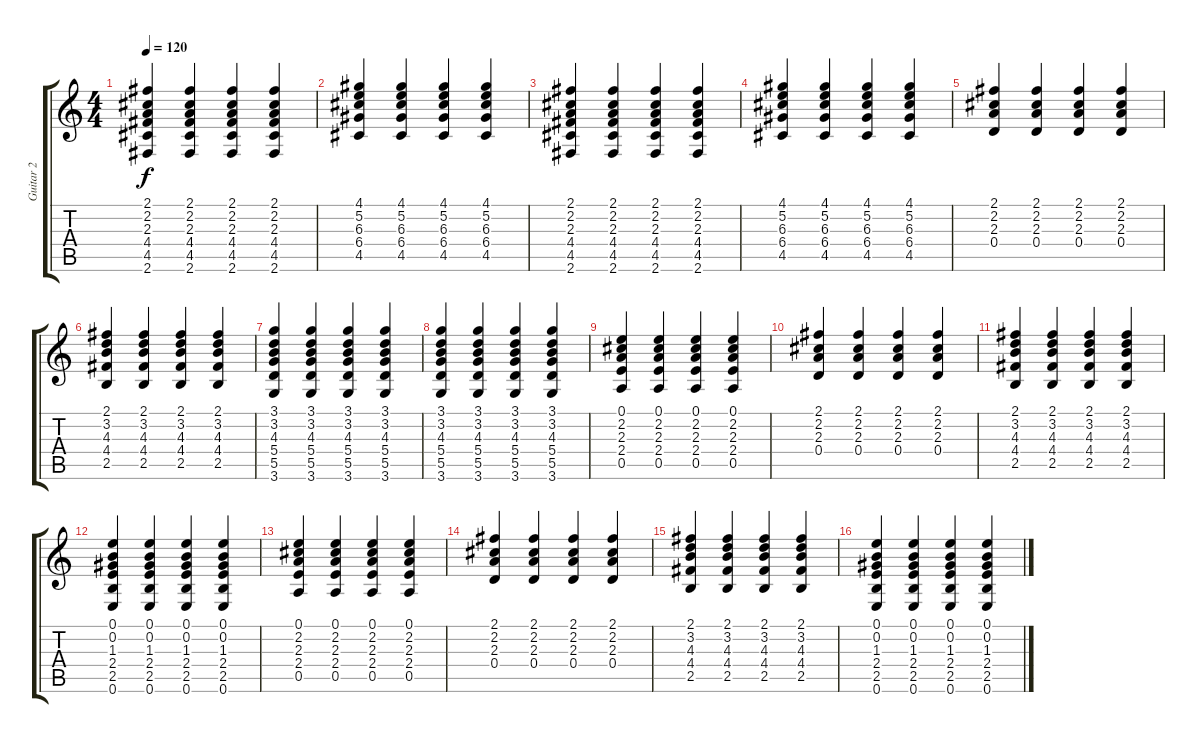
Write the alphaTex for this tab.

\track ("Guitar 2" "Guitar 2") {instrument distortionguitar}
\staff {score tabs}
\tuning (E4 B3 G3 D3 A2 E2) {hide}
\ts (4 4)
\tempo 120
\clef g2
\ks c
(2.1 2.2 2.3 4.4 4.5 2.6).4{dy f} (2.1 2.2 2.3 4.4 4.5 2.6).4 (2.1 2.2 2.3 4.4 4.5 2.6).4 (2.1 2.2 2.3 4.4 4.5 2.6).4 |
(4.1 5.2 6.3 6.4 4.5).4 (4.1 5.2 6.3 6.4 4.5).4 (4.1 5.2 6.3 6.4 4.5).4 (4.1 5.2 6.3 6.4 4.5).4 |
(2.1 2.2 2.3 4.4 4.5 2.6).4 (2.1 2.2 2.3 4.4 4.5 2.6).4 (2.1 2.2 2.3 4.4 4.5 2.6).4 (2.1 2.2 2.3 4.4 4.5 2.6).4 |
(4.1 5.2 6.3 6.4 4.5).4 (4.1 5.2 6.3 6.4 4.5).4 (4.1 5.2 6.3 6.4 4.5).4 (4.1 5.2 6.3 6.4 4.5).4 |
(2.1 2.2 2.3 0.4).4 (2.1 2.2 2.3 0.4).4 (2.1 2.2 2.3 0.4).4 (2.1 2.2 2.3 0.4).4 |
(2.1 3.2 4.3 4.4 2.5).4 (2.1 3.2 4.3 4.4 2.5).4 (2.1 3.2 4.3 4.4 2.5).4 (2.1 3.2 4.3 4.4 2.5).4 |
(3.1 3.2 4.3 5.4 5.5 3.6).4 (3.1 3.2 4.3 5.4 5.5 3.6).4 (3.1 3.2 4.3 5.4 5.5 3.6).4 (3.1 3.2 4.3 5.4 5.5 3.6).4 |
(3.1 3.2 4.3 5.4 5.5 3.6).4 (3.1 3.2 4.3 5.4 5.5 3.6).4 (3.1 3.2 4.3 5.4 5.5 3.6).4 (3.1 3.2 4.3 5.4 5.5 3.6).4 |
(0.1 2.2 2.3 2.4 0.5).4 (0.1 2.2 2.3 2.4 0.5).4 (0.1 2.2 2.3 2.4 0.5).4 (0.1 2.2 2.3 2.4 0.5).4 |
(2.1 2.2 2.3 0.4).4 (2.1 2.2 2.3 0.4).4 (2.1 2.2 2.3 0.4).4 (2.1 2.2 2.3 0.4).4 |
(2.1 3.2 4.3 4.4 2.5).4 (2.1 3.2 4.3 4.4 2.5).4 (2.1 3.2 4.3 4.4 2.5).4 (2.1 3.2 4.3 4.4 2.5).4 |
(0.1 0.2 1.3 2.4 2.5 0.6).4 (0.1 0.2 1.3 2.4 2.5 0.6).4 (0.1 0.2 1.3 2.4 2.5 0.6).4 (0.1 0.2 1.3 2.4 2.5 0.6).4 |
(0.1 2.2 2.3 2.4 0.5).4 (0.1 2.2 2.3 2.4 0.5).4 (0.1 2.2 2.3 2.4 0.5).4 (0.1 2.2 2.3 2.4 0.5).4 |
(2.1 2.2 2.3 0.4).4 (2.1 2.2 2.3 0.4).4 (2.1 2.2 2.3 0.4).4 (2.1 2.2 2.3 0.4).4 |
(2.1 3.2 4.3 4.4 2.5).4 (2.1 3.2 4.3 4.4 2.5).4 (2.1 3.2 4.3 4.4 2.5).4 (2.1 3.2 4.3 4.4 2.5).4 |
(0.1 0.2 1.3 2.4 2.5 0.6).4 (0.1 0.2 1.3 2.4 2.5 0.6).4 (0.1 0.2 1.3 2.4 2.5 0.6).4 (0.1 0.2 1.3 2.4 2.5 0.6).4
